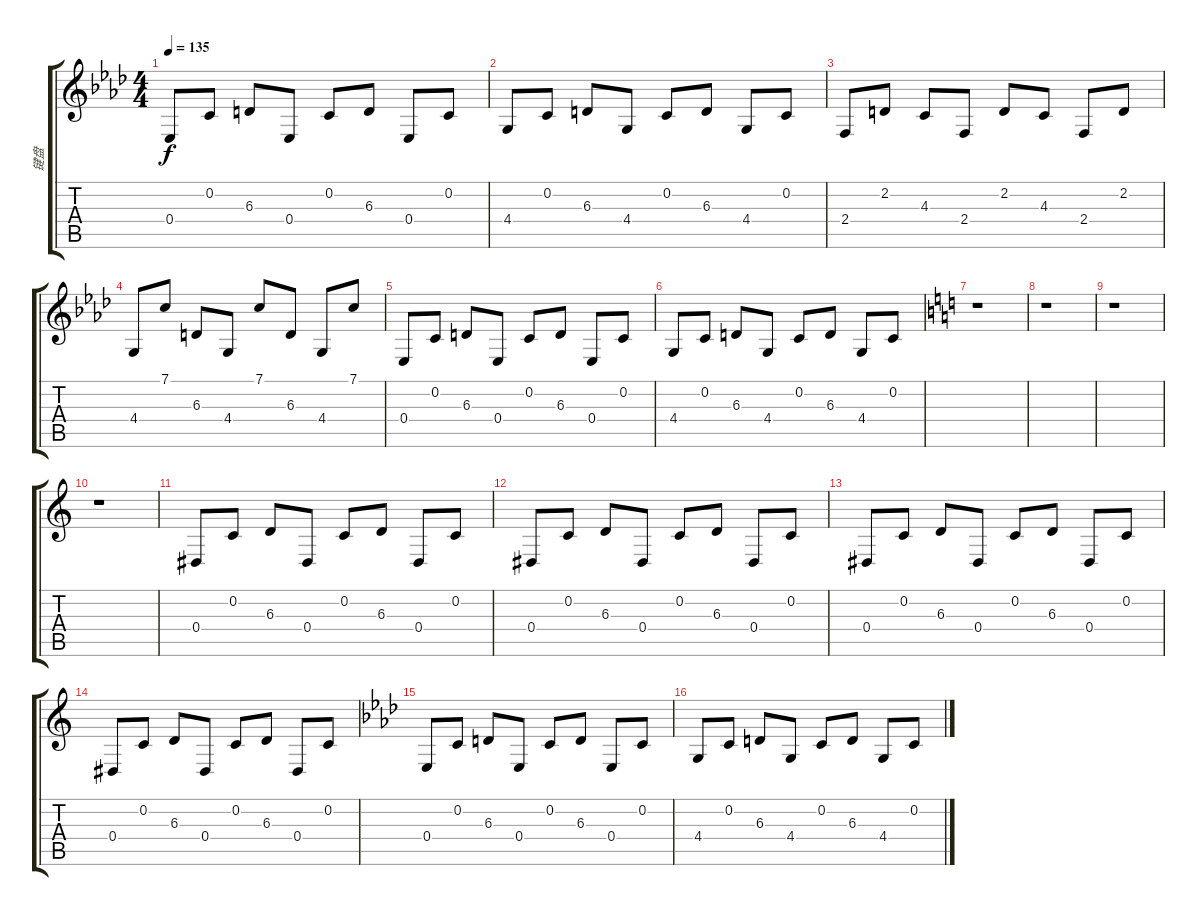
\track ("键盘" "键盘") {instrument brightacousticpiano}
\staff {score tabs}
\tuning (F4 C4 Ab3 Eb3 Bb2 F2) {hide}
\ts (4 4)
\tempo 135
\clef g2
\ks ab
0.4.8{dy f} 0.2.8 6.3.8 0.4.8 0.2.8 6.3.8 0.4.8 0.2.8 |
4.4.8 0.2.8 6.3.8 4.4.8 0.2.8 6.3.8 4.4.8 0.2.8 |
2.4.8 2.2.8 4.3.8 2.4.8 2.2.8 4.3.8 2.4.8 2.2.8 |
4.4.8 7.1.8 6.3.8 4.4.8 7.1.8 6.3.8 4.4.8 7.1.8 |
0.4.8 0.2.8 6.3.8 0.4.8 0.2.8 6.3.8 0.4.8 0.2.8 |
4.4.8 0.2.8 6.3.8 4.4.8 0.2.8 6.3.8 4.4.8 0.2.8 |
\ks c
r.1 |
r.1 |
r.1 |
r.1 |
0.4.8 0.2.8 6.3.8 0.4.8 0.2.8 6.3.8 0.4.8 0.2.8 |
0.4.8 0.2.8 6.3.8 0.4.8 0.2.8 6.3.8 0.4.8 0.2.8 |
0.4.8 0.2.8 6.3.8 0.4.8 0.2.8 6.3.8 0.4.8 0.2.8 |
0.4.8 0.2.8 6.3.8 0.4.8 0.2.8 6.3.8 0.4.8 0.2.8 |
\ks ab
0.4.8 0.2.8 6.3.8 0.4.8 0.2.8 6.3.8 0.4.8 0.2.8 |
4.4.8 0.2.8 6.3.8 4.4.8 0.2.8 6.3.8 4.4.8 0.2.8
